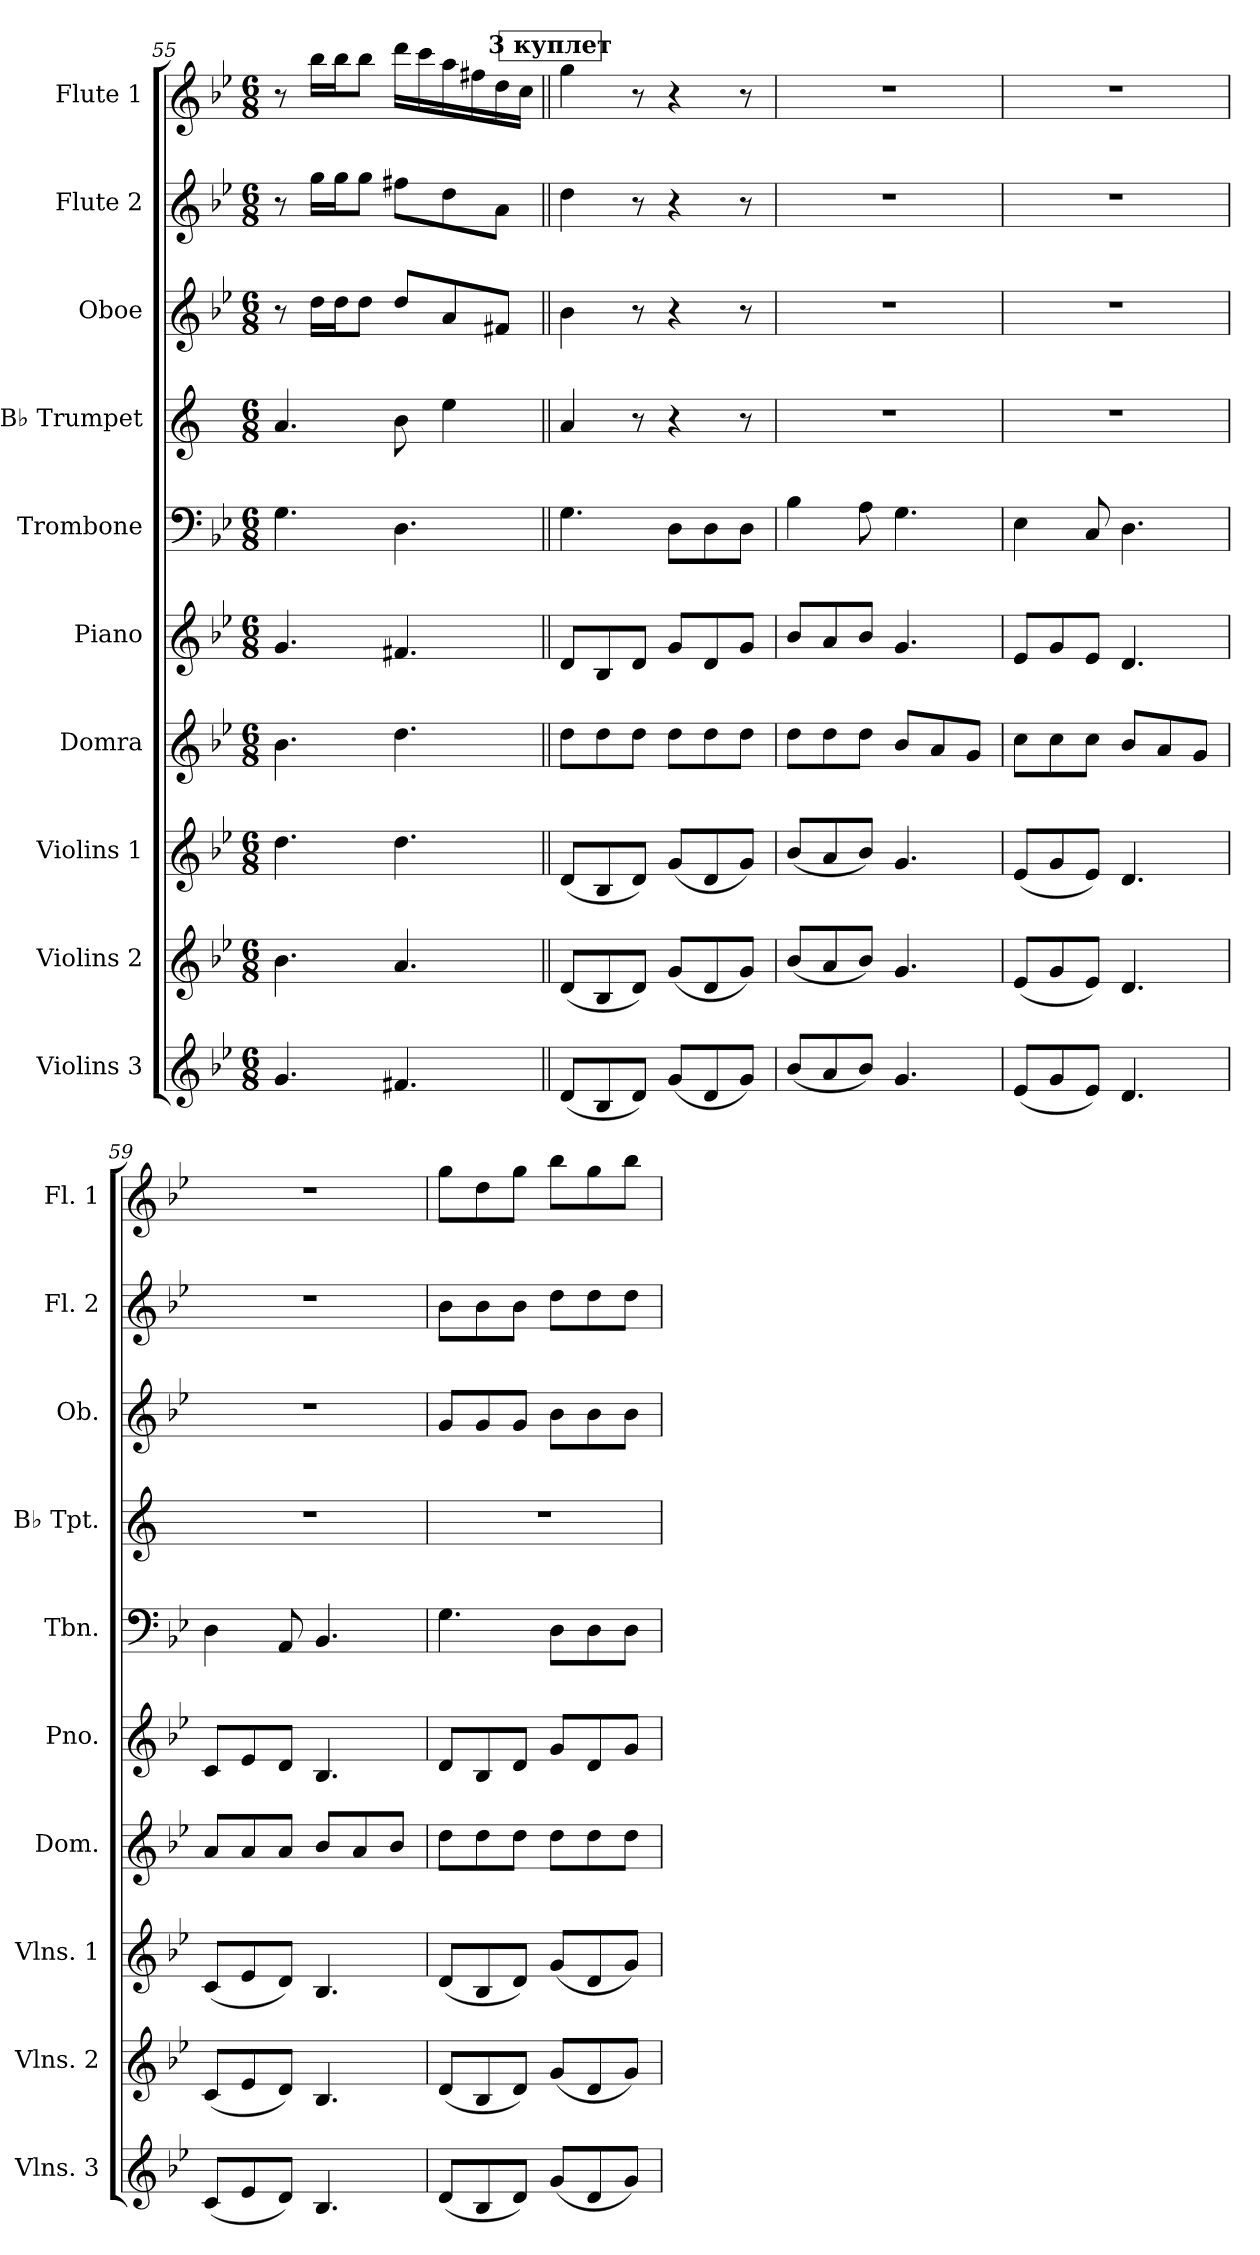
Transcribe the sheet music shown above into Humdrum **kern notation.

**kern	**kern	**kern	**kern	**kern	**kern	**kern	**kern	**kern	**kern
*part10	*part9	*part8	*part7	*part6	*part5	*part4	*part3	*part2	*part1
*staff10	*staff9	*staff8	*staff7	*staff6	*staff5	*staff4	*staff3	*staff2	*staff1
*I"Violins 3	*I"Violins 2	*I"Violins 1	*I"Domra	*I"Piano	*I"Trombone	*I"B♭ Trumpet	*I"Oboe	*I"Flute 2	*I"Flute 1
*I'Vlns. 3	*I'Vlns. 2	*I'Vlns. 1	*I'Dom.	*I'Pno.	*I'Tbn.	*I'B♭ Tpt.	*I'Ob.	*I'Fl. 2	*I'Fl. 1
*clefG2	*clefG2	*clefG2	*clefG2	*clefG2	*clefF4	*clefG2	*clefG2	*clefG2	*clefG2
*	*	*	*	*	*	*ITrd1c2	*	*	*
*k[b-e-]	*k[b-e-]	*k[b-e-]	*k[b-e-]	*k[b-e-]	*k[b-e-]	*k[b-e-]	*k[b-e-]	*k[b-e-]	*k[b-e-]
*M6/8	*M6/8	*M6/8	*M6/8	*M6/8	*M6/8	*M6/8	*M6/8	*M6/8	*M6/8
=55	=55	=55	=55	=55	=55	=55	=55	=55	=55
4.g/	4.b-\	4.dd\	4.b-\	4.g/	4.G\	4.g/	8r	8r	8r
.	.	.	.	.	.	.	16dd\LL	16gg\LL	16bb-\LL
.	.	.	.	.	.	.	16dd\J	16gg\J	16bb-\J
.	.	.	.	.	.	.	8dd\J	8gg\J	8bb-\J
4.f#X/	4.a/	4.dd\	4.dd\	4.f#X/	4.D\	8a\	8dd/L	8ff#X\L	16ddd\LL
.	.	.	.	.	.	.	.	.	16ccc\
.	.	.	.	.	.	4dd\	8a/	8dd\	16aa\
.	.	.	.	.	.	.	.	.	16ff#X\
.	.	.	.	.	.	.	8f#X/J	8a\J	16dd\
.	.	.	.	.	.	.	.	.	16cc\JJ
!!LO:REH:place=s1:a:B:fs=14:t=3 куплет
=56||	=56||	=56||	=56||	=56||	=56||	=56||	=56||	=56||	=56||
(<8d/L	(<8d/L	(<8d/L	8dd\L	8d/L	4.G\	4g/	4b-\	4dd\	4gg\
8B-/	8B-/	8B-/	8dd\	8B-/	.	.	.	.	.
8d/J)	8d/J)	8d/J)	8dd\J	8d/J	.	8r	8r	8r	8r
(<8g/L	(<8g/L	(<8g/L	8dd\L	8g/L	8D\L	4r	4r	4r	4r
8d/	8d/	8d/	8dd\	8d/	8D\	.	.	.	.
8g/J)	8g/J)	8g/J)	8dd\J	8g/J	8D\J	8r	8r	8r	8r
!!LO:PB:g=z
=57	=57	=57	=57	=57	=57	=57	=57	=57	=57
(<8b-/L	(<8b-/L	(<8b-/L	8dd\L	8b-/L	4B-\	2.r	2.r	2.r	2.r
8a/	8a/	8a/	8dd\	8a/	.	.	.	.	.
8b-/J)	8b-/J)	8b-/J)	8dd\J	8b-/J	8A\	.	.	.	.
4.g/	4.g/	4.g/	8b-/L	4.g/	4.G\	.	.	.	.
.	.	.	8a/	.	.	.	.	.	.
.	.	.	8g/J	.	.	.	.	.	.
=58	=58	=58	=58	=58	=58	=58	=58	=58	=58
(<8e-/L	(<8e-/L	(<8e-/L	8cc\L	8e-/L	4E-\	2.r	2.r	2.r	2.r
8g/	8g/	8g/	8cc\	8g/	.	.	.	.	.
8e-/J)	8e-/J)	8e-/J)	8cc\J	8e-/J	8C/	.	.	.	.
4.d/	4.d/	4.d/	8b-/L	4.d/	4.D\	.	.	.	.
.	.	.	8a/	.	.	.	.	.	.
.	.	.	8g/J	.	.	.	.	.	.
=59	=59	=59	=59	=59	=59	=59	=59	=59	=59
(<8c/L	(<8c/L	(<8c/L	8a/L	8c/L	4D\	2.r	2.r	2.r	2.r
8e-/	8e-/	8e-/	8a/	8e-/	.	.	.	.	.
8d/J)	8d/J)	8d/J)	8a/J	8d/J	8AA/	.	.	.	.
4.B-/	4.B-/	4.B-/	8b-/L	4.B-/	4.BB-/	.	.	.	.
.	.	.	8a/	.	.	.	.	.	.
.	.	.	8b-/J	.	.	.	.	.	.
=60	=60	=60	=60	=60	=60	=60	=60	=60	=60
(<8d/L	(<8d/L	(<8d/L	8dd\L	8d/L	4.G\	2.r	8g/L	8b-\L	8gg\L
8B-/	8B-/	8B-/	8dd\	8B-/	.	.	8g/	8b-\	8dd\
8d/J)	8d/J)	8d/J)	8dd\J	8d/J	.	.	8g/J	8b-\J	8gg\J
(<8g/L	(<8g/L	(<8g/L	8dd\L	8g/L	8D\L	.	8b-\L	8dd\L	8bb-\L
8d/	8d/	8d/	8dd\	8d/	8D\	.	8b-\	8dd\	8gg\
8g/J)	8g/J)	8g/J)	8dd\J	8g/J	8D\J	.	8b-\J	8dd\J	8bb-\J
=	=	=	=	=	=	=	=	=	=
*-	*-	*-	*-	*-	*-	*-	*-	*-	*-
